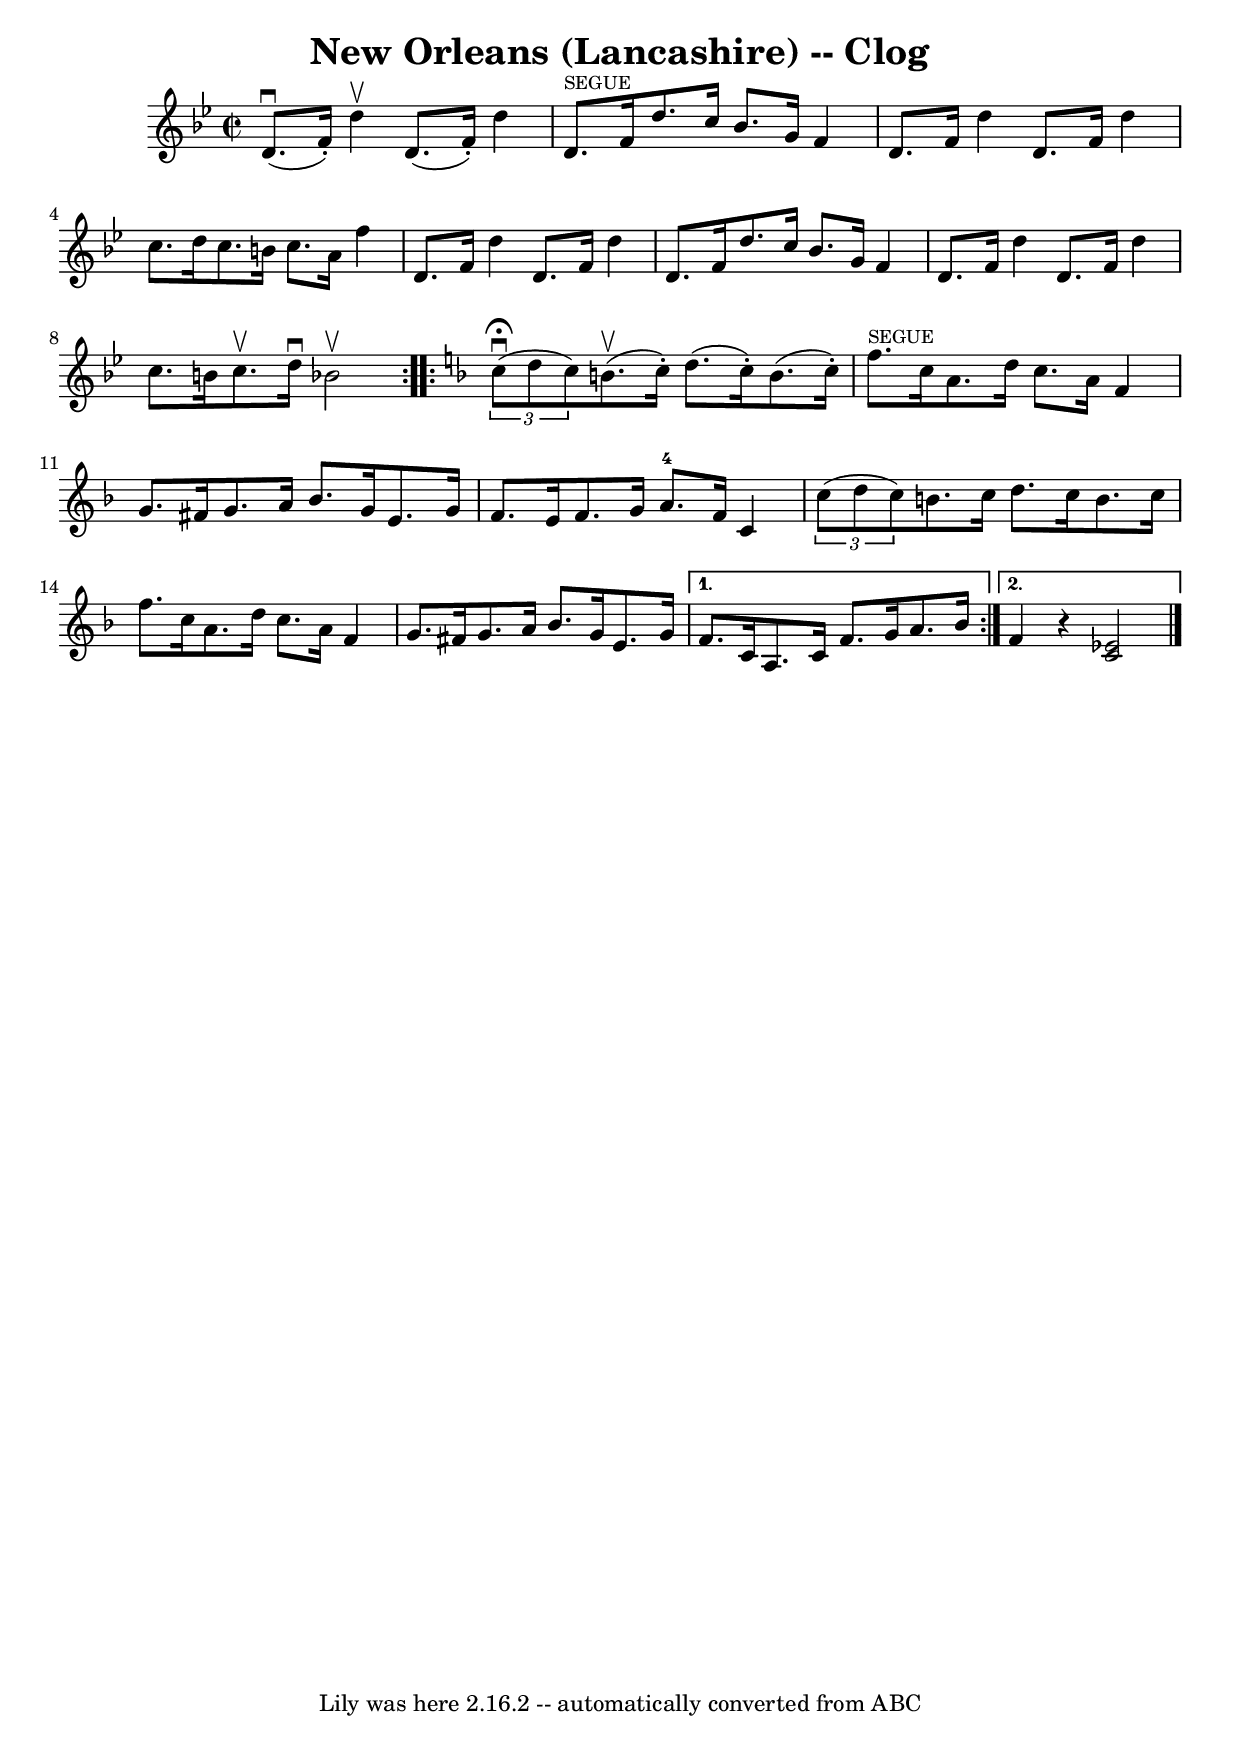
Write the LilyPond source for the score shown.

\version "2.16.2"
\include "Mammoth.ily"
\header {
  %% book = "Ryan's Mammoth Collection"
  crossRefNumber = "1"
  footnotes = "\\\\"
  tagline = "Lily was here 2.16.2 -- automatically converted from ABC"
  title = "New Orleans (Lancashire) -- Clog"

}
voicedefault =  {



  \repeat volta 2 {

    \override Staff.TimeSignature #'style = #'C
    \time 2/2 
    \key bes \major d'8.^\downbow(f'16-.) d''4^\upbow d'8. (f'16-.) d''4    |
    d'8.^\segue f'16 d''8. c''16    
    bes'8. g'16 f'4    |
    d'8. f'16 d''4 d'8. f'16    
    d''4    |
    c''8. d''16 c''8. b'16 c''8. a'16 f''4   
    |
    d'8. f'16 d''4 d'8. f'16 d''4    |
    d'8.   
    f'16 d''8. c''16 bes'8. g'16 f'4    |
    d'8. f'16    
    d''4 d'8. f'16 d''4    |
    c''8. b'16 c''8.^\upbow   
    d''16^\downbow bes'!2^\upbow   
  }   
  \key f \major
  
  \repeat volta 2 {
    
    \times 2/3 { c''8^\fermata^\downbow(d''8 c''8) 
	       } b'8.^\upbow(
    c''16-.) d''8. (c''16-.) b'8. (c''16-.)   |
    f''8.^\segue c''16 a'8. d''16 c''8. a'16 f'4    |
    g'8.  
    fis'16 g'8. a'16 bes'8. g'16 e'8. g'16    |
    f'8.   
    e'16 f'8. g'16 a'8.-4 f'16 c'4    |
    \times 2/3 { 
      c''8 (d''8 c''8) 
    } b'8. c''16 d''8. c''16 b'8.    
    c''16    |
    f''8. c''16 a'8. d''16 c''8. a'16 f'4    
    |
    g'8. fis'16 g'8. a'16 bes'8. g'16 e'8. g'16   
    
  } \alternative{{ f'8. c'16 a8. c'16 f'8. g'16 a'8.    
		   bes'16    
		 } { f'4    r4 << ees'2 c'2   >>     \bar "|."   
		   }
	       }

}

\score{
  <<

    \context Staff="default"
    {
      \voicedefault 
      
    }

  >>
  \layout {
    
  }
  \midi {
  }

}
